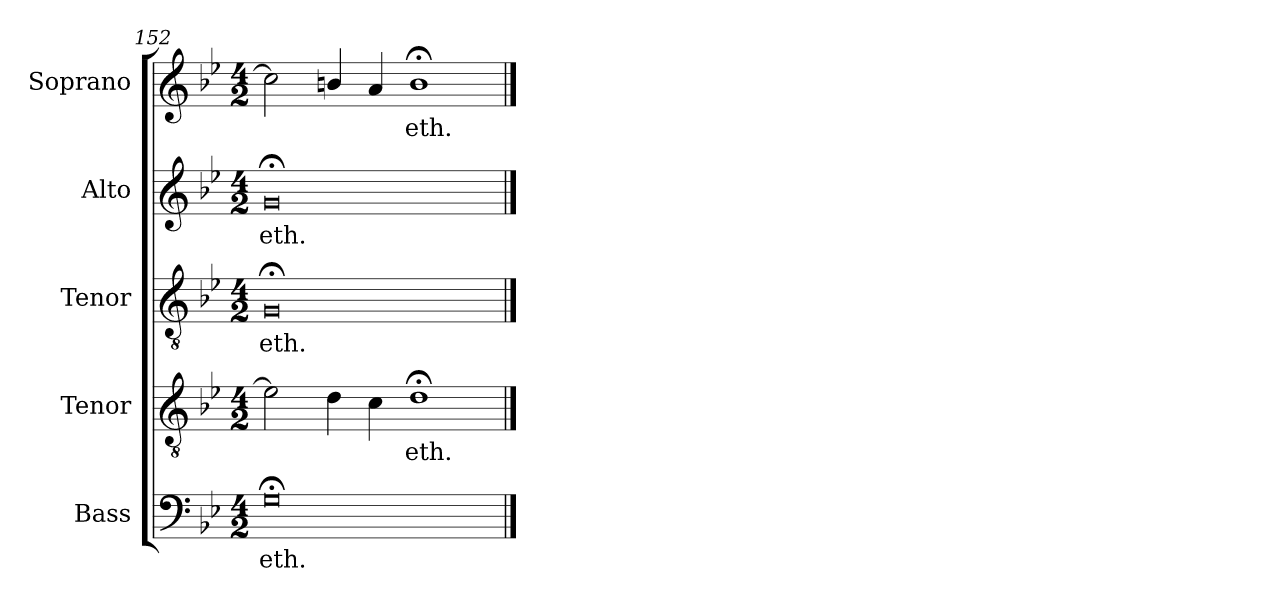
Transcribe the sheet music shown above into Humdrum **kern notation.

**kern	**text	**kern	**text	**kern	**text	**kern	**text	**kern	**text
*part5	*part5	*part4	*part4	*part3	*part3	*part2	*part2	*part1	*part1
*staff5	*staff5	*staff4	*staff4	*staff3	*staff3	*staff2	*staff2	*staff1	*staff1
*I"Bass	*	*I"Tenor	*	*I"Tenor	*	*I"Alto	*	*I"Soprano	*
*I'B.	*	*I'T.	*	*	*	*	*	*I'S.	*
*clefF4	*	*clefGv2	*	*clefGv2	*	*clefG2	*	*clefG2	*
*	*	*ITrd7c12	*	*ITrd7c12	*	*ITrd7c12	*	*	*
*k[b-e-]	*	*k[b-e-]	*	*k[b-e-]	*	*k[b-e-]	*	*k[b-e-]	*
*B-:	*	*B-:	*	*B-:	*	*B-:	*	*B-:	*
*M4/2	*	*M4/2	*	*M4/2	*	*M4/2	*	*M4/2	*
=152	=152	=152	=152	=152	=152	=152	=152	=152	=152
!	!LO:LY:b:color=#000000	!	!	!	!	!	!	!	!
!	!	!	!	!	!LO:LY:b:color=#000000	!	!	!	!
!	!	!	!	!	!	!	!LO:LY:b:color=#000000	!	!
0G;i	-eth.	2E-i\]	.	0GG;i	-eth.	0G;i	-eth.	2cci\]	.
.	.	4Di\	.	.	.	.	.	4bni/	.
.	.	4Ci\	.	.	.	.	.	4ai/	.
!	!	!	!LO:LY:b:color=#000000	!	!	!	!	!	!
!	!	!	!	!	!	!	!	!	!LO:LY:b:color=#000000
.	.	1D;i	-eth.	.	.	.	.	1b;i	-eth.
==	==	==	==	==	==	==	==	==	==
*-	*-	*-	*-	*-	*-	*-	*-	*-	*-
